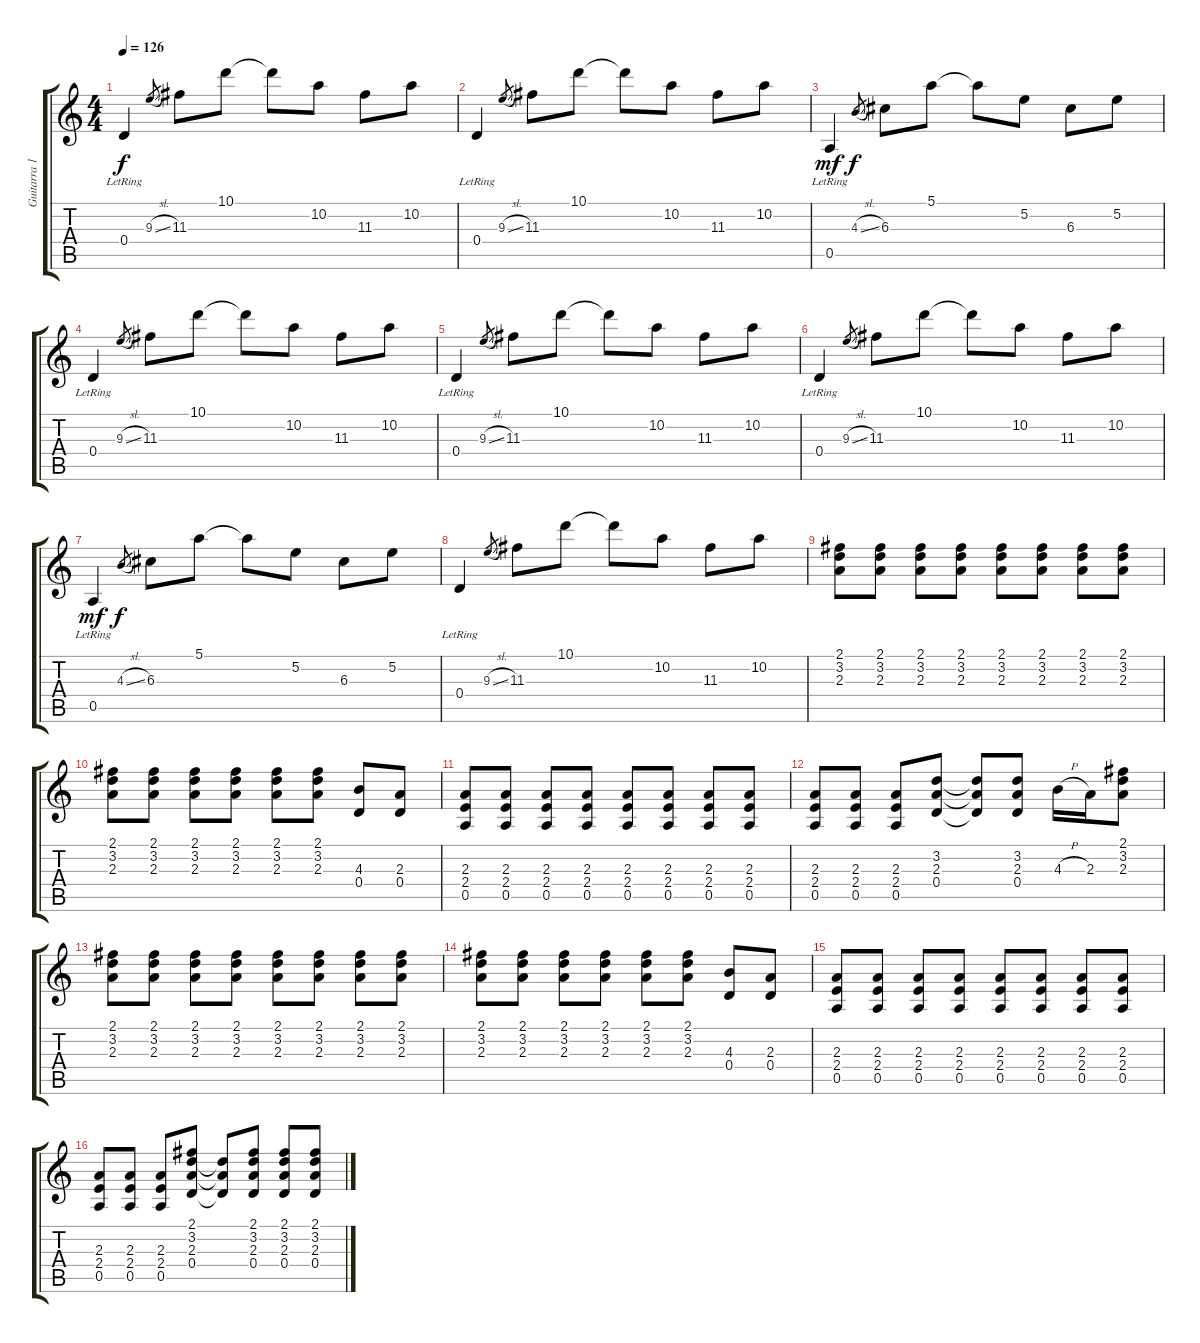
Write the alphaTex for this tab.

\track ("Guitarra 1" "Guitarra 1") {instrument overdrivenguitar}
\staff {score tabs}
\tuning (E4 B3 G3 D3 A2 E2) {hide}
\ts (4 4)
\tempo 126
\clef g2
\ks c
0.4{lr}.4{dy f instrument overdrivenguitar} 9.3{sl}.8{gr} 11.3.8 10.1.8 10.1{t}.8 10.2.8 11.3.8 10.2.8 |
0.4{lr}.4 9.3{sl}.8{gr} 11.3.8 10.1.8 10.1{t}.8 10.2.8 11.3.8 10.2.8 |
0.5{lr}.4{dy mf} 4.3{sl}.8{gr dy f} 6.3.8 5.1.8 5.1{t}.8 5.2.8 6.3.8 5.2.8 |
0.4{lr}.4 9.3{sl}.8{gr} 11.3.8 10.1.8 10.1{t}.8 10.2.8 11.3.8 10.2.8 |
0.4{lr}.4 9.3{sl}.8{gr} 11.3.8 10.1.8 10.1{t}.8 10.2.8 11.3.8 10.2.8 |
0.4{lr}.4 9.3{sl}.8{gr} 11.3.8 10.1.8 10.1{t}.8 10.2.8 11.3.8 10.2.8 |
0.5{lr}.4{dy mf} 4.3{sl}.8{gr dy f} 6.3.8 5.1.8 5.1{t}.8 5.2.8 6.3.8 5.2.8 |
0.4{lr}.4 9.3{sl}.8{gr} 11.3.8 10.1.8 10.1{t}.8 10.2.8 11.3.8 10.2.8 |
(2.1 3.2 2.3).8{volume 9 instrument overdrivenguitar} (2.1 3.2 2.3).8 (2.1 3.2 2.3).8 (2.1 3.2 2.3).8 (2.1 3.2 2.3).8 (2.1 3.2 2.3).8 (2.1 3.2 2.3).8 (2.1 3.2 2.3).8 |
(2.1 3.2 2.3).8 (2.1 3.2 2.3).8 (2.1 3.2 2.3).8 (2.1 3.2 2.3).8 (2.1 3.2 2.3).8 (2.1 3.2 2.3).8 (4.3 0.4).8 (2.3 0.4).8 |
(2.3 2.4 0.5).8 (2.3 2.4 0.5).8 (2.3 2.4 0.5).8 (2.3 2.4 0.5).8 (2.3 2.4 0.5).8 (2.3 2.4 0.5).8 (2.3 2.4 0.5).8 (2.3 2.4 0.5).8 |
(2.3 2.4 0.5).8 (2.3 2.4 0.5).8 (2.3 2.4 0.5).8 (3.2 2.3 0.4).8 (3.2{t} 2.3{t} 0.4{t}).8 (3.2 2.3 0.4).8 4.3{h}.16 2.3.16 (2.1 3.2 2.3).8 |
(2.1 3.2 2.3).8 (2.1 3.2 2.3).8 (2.1 3.2 2.3).8 (2.1 3.2 2.3).8 (2.1 3.2 2.3).8 (2.1 3.2 2.3).8 (2.1 3.2 2.3).8 (2.1 3.2 2.3).8 |
(2.1 3.2 2.3).8 (2.1 3.2 2.3).8 (2.1 3.2 2.3).8 (2.1 3.2 2.3).8 (2.1 3.2 2.3).8 (2.1 3.2 2.3).8 (4.3 0.4).8 (2.3 0.4).8 |
(2.3 2.4 0.5).8 (2.3 2.4 0.5).8 (2.3 2.4 0.5).8 (2.3 2.4 0.5).8 (2.3 2.4 0.5).8 (2.3 2.4 0.5).8 (2.3 2.4 0.5).8 (2.3 2.4 0.5).8 |
(2.3 2.4 0.5).8 (2.3 2.4 0.5).8 (2.3 2.4 0.5).8 (2.1 3.2 2.3 0.4).8 (3.2{t} 2.3{t} 0.4{t}).8 (2.1 3.2 2.3 0.4).8 (2.1 3.2 2.3 0.4).8 (2.1 3.2 2.3 0.4).8
